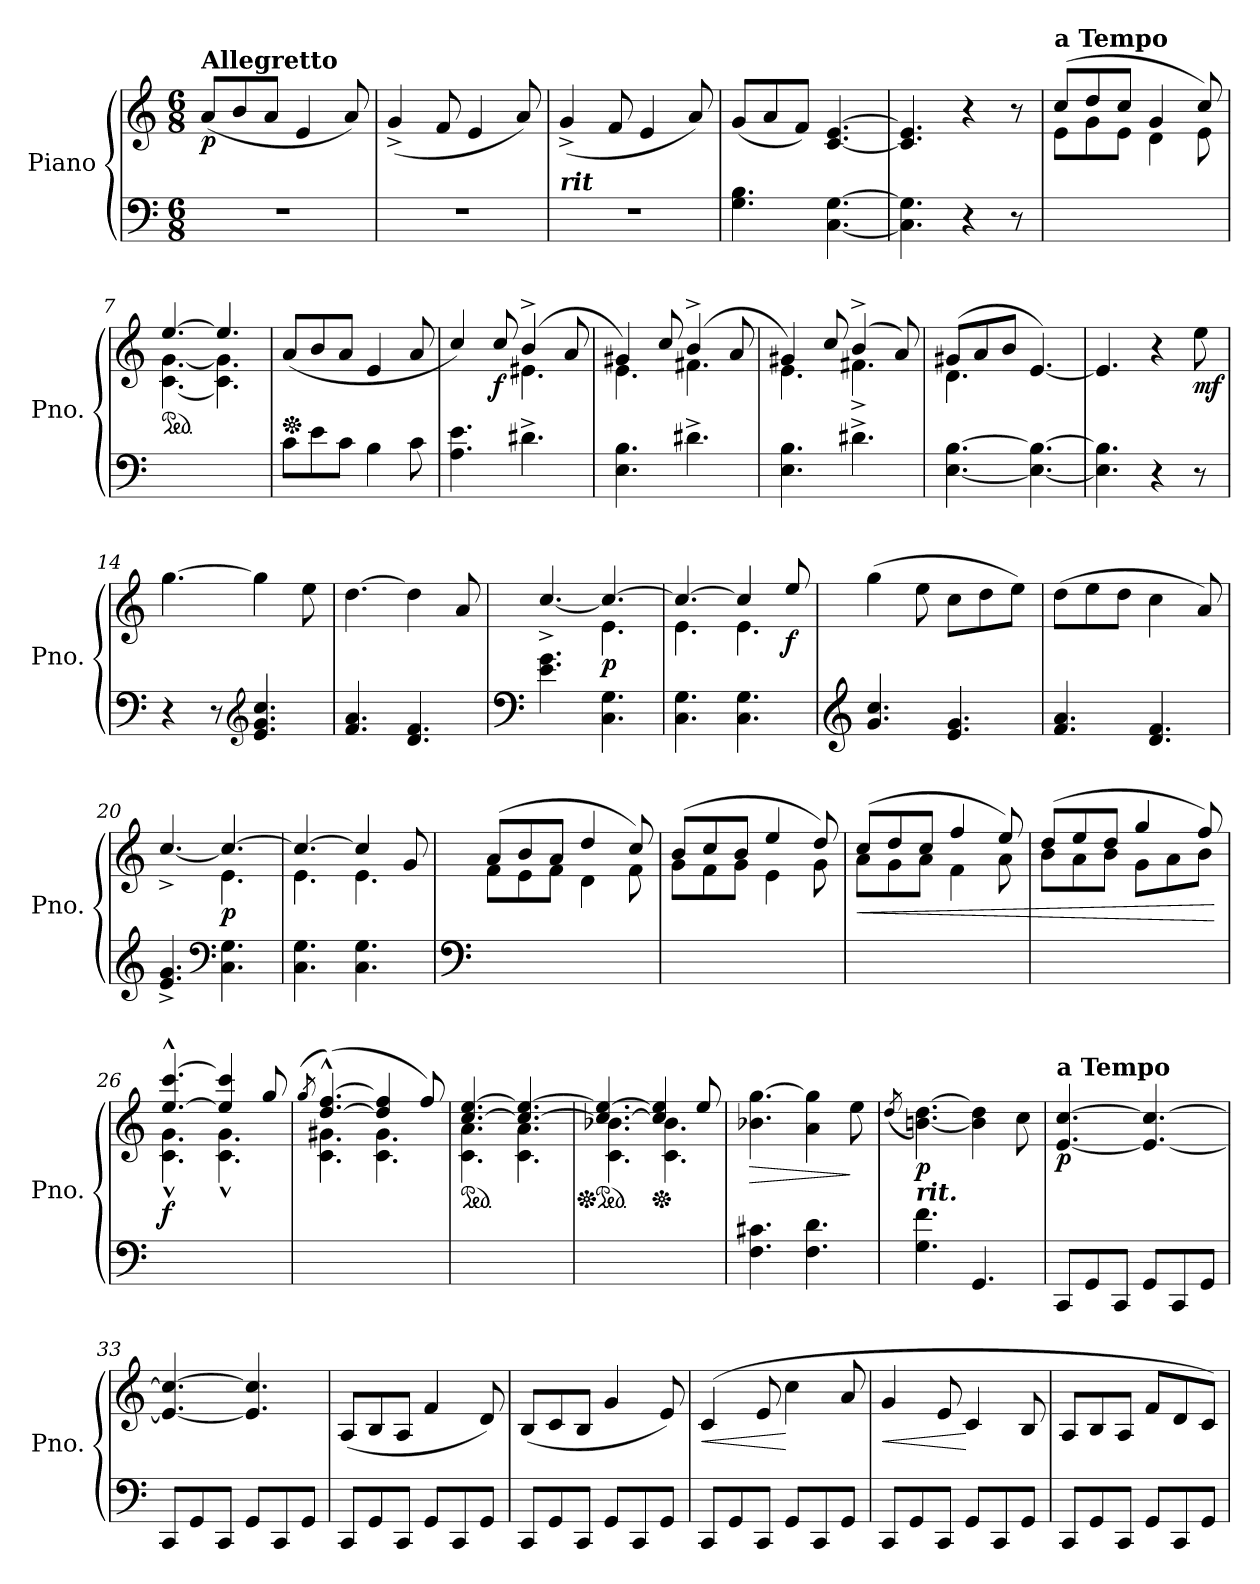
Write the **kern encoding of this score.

**kern	**kern	**dynam
*part1	*part1	*part1
*staff2	*staff1	*staff1/2
*I"Piano	*	*
*I'Pno.	*	*
*clefF4	*clefG2	*
*k[]	*k[]	*
*M6/8	*M6/8	*
=1	=1	=1
!	!LO:TX:a:B:t=Allegretto	!
!	!	!LO:DY:b
2.r	(8a/L	p
.	8b/	.
.	8a/J	.
.	4e/	.
.	8a/)	.
=2	=2	=2
2.r	(4g^/	.
.	8f/	.
.	4e/	.
.	8a/)	.
=3	=3	=3
!LO:TX:a:Bi:t=rit	!	!
2.r	(4g^/	.
.	8f/	.
.	4e/	.
.	8a/)	.
=4	=4	=4
4.G\ 4.B\	(8g/L	.
.	8a/	.
.	8f/J)	.
[4.C\ [4.G\	[4.c/ [4.e/	.
=5	=5	=5
4.C\] 4.G\]	4.c/] 4.e/]	.
4r	4r	.
8r	8r	.
=6	=6	=6
*	*^	*
!	!LO:TX:a:B:t=a Tempo	!	!
2.ryy	(>8cc/L	8e\L	.
.	8dd/	8g\	.
.	8cc/J	8e\J	.
.	4g/	4d\	.
.	8cc/)	8e\	.
=7	=7	=7	=7
*	*ped	*	*
2.ryy	[4.ee/	[4.c\ [4.g\	.
.	4.ee/]	4.c\] 4.g\]	.
*	*v	*v	*
!!LO:LB:g=z
=8	=8	=8
*	*Xped	*
8c\L	(8a/L	.
8e\	8b/	.
8c\J	8a/J	.
4B\	4e/	.
8c\	8a/	.
=9	=9	=9
*	*^	*
4.A\ 4.e\	4cc/)	4.ryy	.
!	!	!	!LO:DY:b
.	8cc/	.	f
4.d#X^\	(4b^/	4.e#X\	.
.	8a/	.	.
=10	=10	=10	=10
4.E\ 4.B\	4g#X/)	4.e\	.
.	8cc/	.	.
4.d#X^\	(4b^/	4.f#X\	.
.	8a/	.	.
=11	=11	=11	=11
4.E\ 4.B\	4g#X/)	4.e\	.
.	8cc/	.	.
4.d#X^\	(4b^/	4.f#X^\	.
.	8a/)	.	.
=12	=12	=12	=12
[4.E\ [4.B\	(8g#X/L	4.d\	.
.	8a/	.	.
.	8b/J	.	.
4.E\_ 4.B\_	[4.e/)	4.ryy	.
*	*v	*v	*
=13	=13	=13
4.E\] 4.B\]	4.e/]	.
4r	4r	.
!	!	!LO:DY:b
8r	8ee\	mf
!!LO:LB:g=z
=14	=14	=14
4r	[4.gg\	.
8r	.	.
*clefG2	*	*
4.e/ 4.g/ 4.cc/	4gg\]	.
.	8ee\	.
=15	=15	=15
4.f/ 4.a/	[4.dd\	.
4.d/ 4.f/	4dd\]	.
.	8a/	.
=16	=16	=16
*clefF4	*	*
*	*^	*
4.e\ 4.g\	[4.cc^/	4.ryy	.
!	!	!	!LO:DY:b
4.C\ 4.G\	4.cc/_	4.e\	p
=17	=17	=17	=17
4.C\ 4.G\	4.cc/_	4.e\	.
4.C\ 4.G\	4cc/]	4.e\	.
!	!	!	!LO:DY:b
.	8ee/	.	f
*	*v	*v	*
=18	=18	=18
*clefG2	*	*
4.g/ 4.cc/	(4gg\	.
.	8ee\	.
4.e/ 4.g/	8cc\L	.
.	8dd\	.
.	8ee\J)	.
=19	=19	=19
4.f/ 4.a/	(8dd\L	.
.	8ee\	.
.	8dd\J	.
4.d/ 4.f/	4cc\	.
.	8a/)	.
=20	=20	=20
*	*^	*
4.e/^ 4.g/^	[4.cc^/	4.ryy	.
*clefF4	*	*	*
!	!	!	!LO:DY:b
4.C\ 4.G\	4.cc/_	4.e\	p
!!LO:LB:g=z	!!
=21	=21	=21	=21
4.C\ 4.G\	4.cc/_	4.e\	.
4.C\ 4.G\	4cc/]	4.e\	.
.	8g/	.	.
=22	=22	=22	=22
*clefF4	*	*	*
2.ryy	(>8a/L	8f\L	.
.	8b/	8e\	.
.	8a/J	8f\J	.
.	4dd/	4d\	.
.	8cc/)	8f\	.
=23	=23	=23	=23
2.ryy	(>8b/L	8g\L	.
.	8cc/	8f\	.
.	8b/J	8g\J	.
.	4ee/	4e\	.
.	8dd/)	8g\	.
=24	=24	=24	=24
!	!	!	!LO:HP:b
2.ryy	(>8cc/L	8a\L	<
.	8dd/	8g\	.
.	8cc/J	8a\J	.
.	4ff/	4f\	.
.	8ee/)	8a\	.
=25	=25	=25	=25
2.ryy	(>8dd/L	8b\L	.
.	8ee/	8a\	.
.	8dd/J	8b\J	.
.	4gg/	8g\L	.
.	.	8a\	.
.	8ff/)	8b\J	.
*	*v	*v	*
.	.	[
=26	=26	=26
*	*^	*
!	!	!	!LO:DY:b
2.ryy	[4.ee/^^ [4.ccc/^^	4.c\^^ 4.g\^^	f
.	4ee/] 4ccc/]	4.c\^^ 4.g\^^	.
.	8gg/	.	.
=27	=27	=27	=27
.	(8qgg/	.	.
2.ryy	(>[4.dd/^^ [4.ff/^^)	4.c\ 4.g#X\	.
.	4dd/] 4ff/]	4.c\ 4.g#\	.
.	8ff/)	.	.
!!LO:LB:g=z	!!
=28	=28	=28	=28
*	*ped	*	*
2.ryy	[4.cc/ [4.ee/	4.c\ 4.a\	.
.	4.cc/_ 4.ee/_	4.c\ 4.a\	.
=29	=29	=29	=29
*	*Xped	*	*
*	*ped	*	*
2.ryy	4.cc/_ 4.ee/_	4.c\ 4.b-X\	.
*	*Xped	*	*
.	4cc/] 4ee/]	4.c\ 4.b-\	.
.	8ee/	.	.
*	*v	*v	*
=30	=30	=30
!	!	!LO:HP:b
4.F\ 4.c#X\	4.b-X\ [4.gg\	>
4.F\ 4.d\	4a\ 4gg\]	.
.	8ee\	]
=31	=31	=31
.	(8qdd/	.
!LO:TX:a:Bi:t=rit.	!	!
!	!	!LO:DY:b
4.G\ 4.f\	[4.bn\ [4.dd\)	p
4.GG/	4b\] 4dd\]	.
.	8cc\	.
=32	=32	=32
!	!LO:TX:a:B:t=a Tempo	!
!	!	!LO:DY:b
8CC/L	[4.e/ [4.cc/	p
8GG/	.	.
8CC/J	.	.
8GG/L	4.e/_ 4.cc/_	.
8CC/	.	.
8GG/J	.	.
=33	=33	=33
8CC/L	4.e/_ 4.cc/_	.
8GG/	.	.
8CC/J	.	.
8GG/L	4.e/] 4.cc/]	.
8CC/	.	.
8GG/J	.	.
=34	=34	=34
8CC/L	(8A/L	.
8GG/	8B/	.
8CC/J	8A/J	.
8GG/L	4f/	.
8CC/	.	.
8GG/J	8d/)	.
!!LO:PB:g=z
=35	=35	=35
8CC/L	(8B/L	.
8GG/	8c/	.
8CC/J	8B/J	.
8GG/L	4g/	.
8CC/	.	.
8GG/J	8e/)	.
=36	=36	=36
!	!	!LO:HP:b
8CC/L	(4c/	<
8GG/	.	.
8CC/J	8e/	.
8GG/L	4cc\	[
8CC/	.	.
8GG/J	8a/	.
=37	=37	=37
!	!	!LO:HP:b
8CC/L	4g/	<
8GG/	.	.
8CC/J	8e/	.
8GG/L	4c/	[
8CC/	.	.
8GG/J	8B/	.
=38	=38	=38
8CC/L	8A/L	.
8GG/	8B/	.
8CC/J	8A/J	.
8GG/L	8f/L	.
8CC/	8d/	.
8GG/J	8c/J)	.
=	=	=
*-	*-	*-
